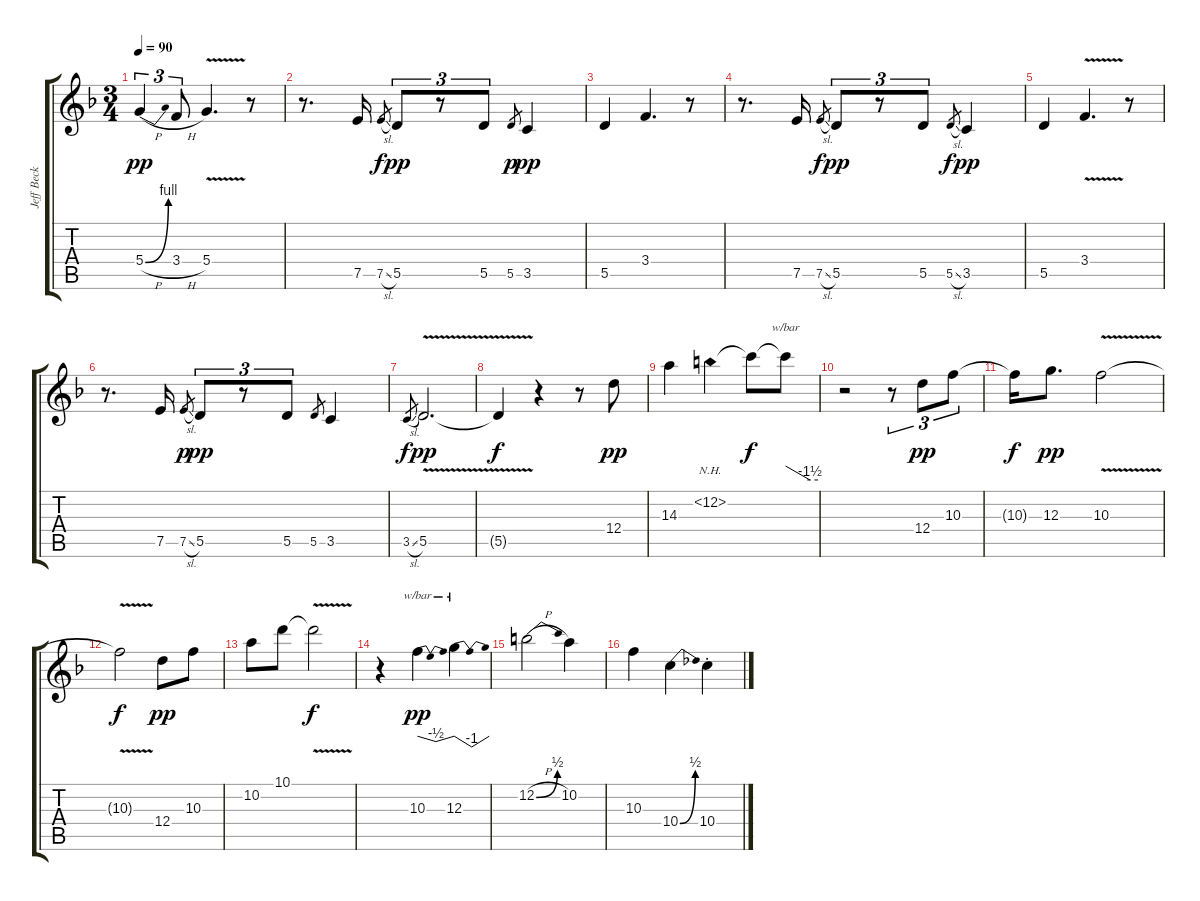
\track ("Jeff Beck (Guitar)" "Jeff Beck ") {instrument acousticguitarsteel}
\staff {score tabs}
\tuning (E4 B3 G3 D3 A2 E2) {hide}
\ts (3 4)
\tempo 90
\clef g2
\ks f
5.4{be (bend 0 0 60 4) h}.4{tu (3 2) dy pp} 3.4{h}.8{tu (3 2)} 5.4{v}.4{d} r.8 |
r.8{d} 7.5.16 7.5{sl}.8{gr dy f} 5.5.8{tu (3 2) dy pp} r.8{tu (3 2)} 5.5.8{tu (3 2)} 5.5.8{gr dy p} 3.5.4{dy pp} |
5.5.4 3.4.4{d} r.8 |
r.8{d} 7.5.16 7.5{sl}.8{gr dy f} 5.5.8{tu (3 2) dy pp} r.8{tu (3 2)} 5.5.8{tu (3 2)} 5.5{sl}.8{gr dy f} 3.5.4{dy pp} |
5.5.4 3.4{v}.4{d} r.8 |
r.8{d} 7.5.16 7.5{sl}.8{gr dy p} 5.5.8{tu (3 2) dy pp} r.8{tu (3 2)} 5.5.8{tu (3 2)} 5.5.8{gr} 3.5.4 |
3.5{sl}.8{gr dy f} 5.5{v}.2{d dy pp} |
5.5{t}.4{dy f} r.4 r.8 12.4.8{dy pp} |
14.3.4 13.2{nh}.4 13.2{t}.8{dy f} 13.2{t}.8{tbe (custom default 0 0 45 -6 60 -6)} |
r.2 r.8{tu (3 2)} 12.4.8{tu (3 2) dy pp} 10.3.8{tu (3 2)} |
10.3{t}.16{dy f} 12.3.8{d dy pp} 10.3{v}.2 |
10.3{t}.2{dy f} 12.4.8{dy pp} 10.3.8 |
10.2.8 10.1.8 10.1{v t}.2{dy f} |
r.4 10.3.4{tbe (dip default 0 0 30 -2 60 0) dy pp} 12.3.4{tbe (dip default 0 0 30 -4 60 0)} |
12.2{be (bend 0 0 60 2) h}.2 10.2.4 |
10.3.4 10.4{be (bend 0 0 60 2)}.4 10.4{st}.4
